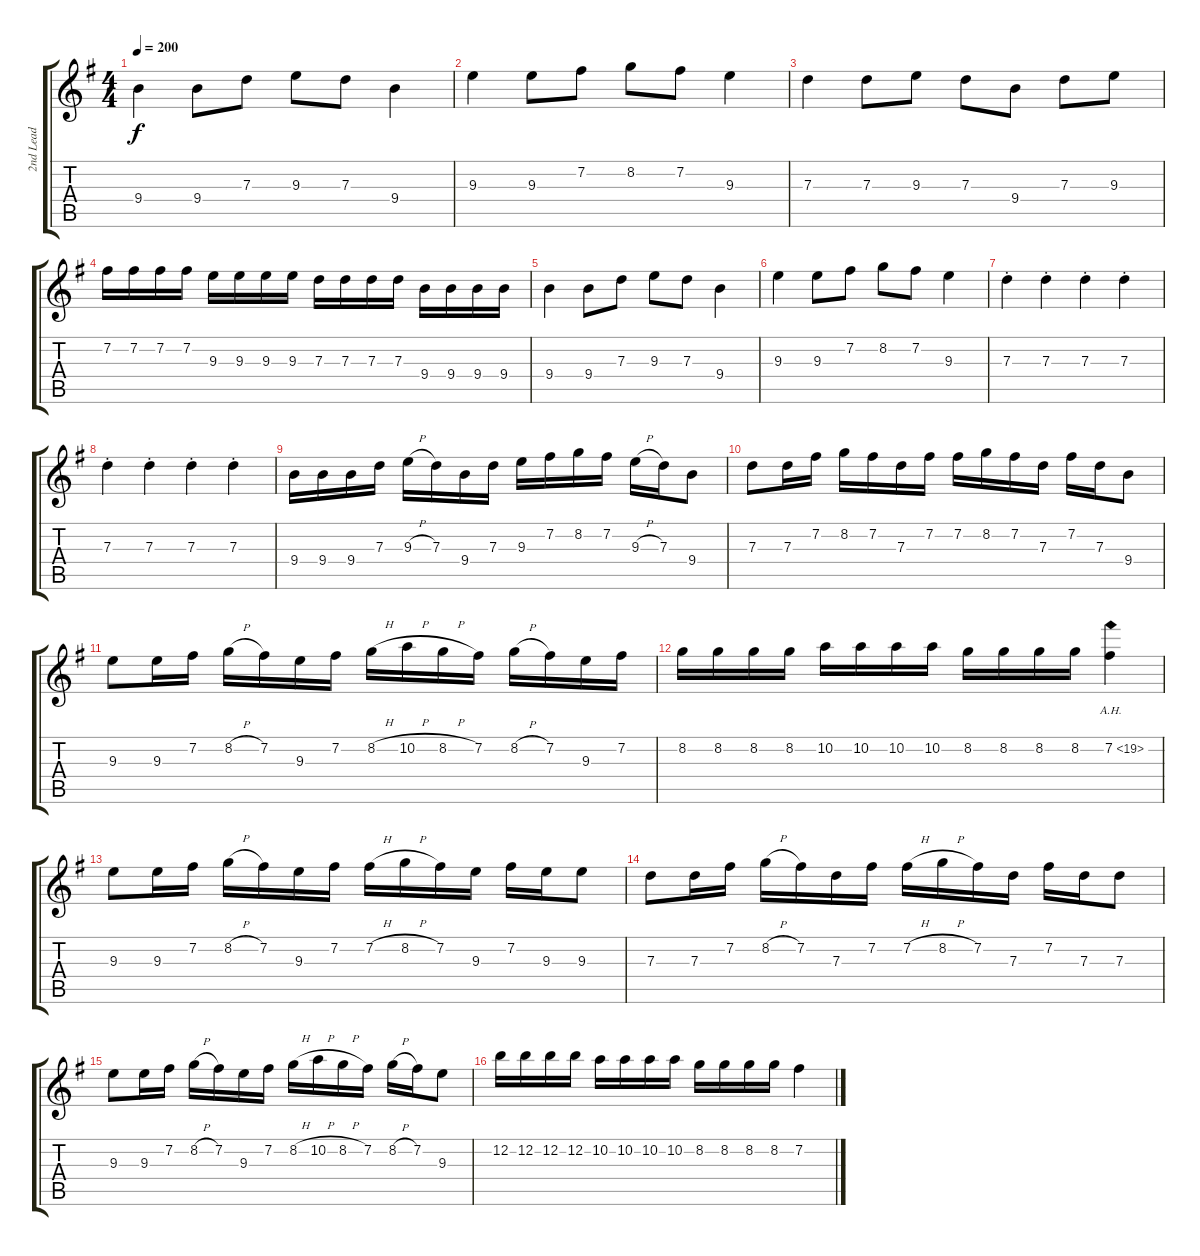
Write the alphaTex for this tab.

\track ("2nd Lead" "2nd Lead") {instrument distortionguitar}
\staff {score tabs}
\tuning (E4 B3 G3 D3 A2 E2) {hide}
\ts (4 4)
\tempo 200
\clef g2
\ks g
9.4.4{dy f instrument distortionguitar} 9.4.8 7.3.8 9.3.8 7.3.8 9.4.4 |
9.3.4 9.3.8 7.2.8 8.2.8 7.2.8 9.3.4 |
7.3.4 7.3.8 9.3.8 7.3.8 9.4.8 7.3.8 9.3.8 |
7.2.16 7.2.16 7.2.16 7.2.16 9.3.16 9.3.16 9.3.16 9.3.16 7.3.16 7.3.16 7.3.16 7.3.16 9.4.16 9.4.16 9.4.16 9.4.16 |
9.4.4 9.4.8 7.3.8 9.3.8 7.3.8 9.4.4 |
9.3.4 9.3.8 7.2.8 8.2.8 7.2.8 9.3.4 |
7.3{st}.4 7.3{st}.4 7.3{st}.4 7.3{st}.4 |
7.3{st}.4 7.3{st}.4 7.3{st}.4 7.3{st}.4 |
9.4.16 9.4.16 9.4.16 7.3.16 9.3{h}.16 7.3.16 9.4.16 7.3.16 9.3.16 7.2.16 8.2.16 7.2.16 9.3{h}.16 7.3.16 9.4.8 |
7.3.8 7.3.16 7.2.16 8.2.16 7.2.16 7.3.16 7.2.16 7.2.16 8.2.16 7.2.16 7.3.16 7.2.16 7.3.16 9.4.8 |
9.3.8 9.3.16 7.2.16 8.2{h}.16 7.2.16 9.3.16 7.2.16 8.2{h}.16 10.2{h}.16 8.2{h}.16 7.2.16 8.2{h}.16 7.2.16 9.3.16 7.2.16 |
8.2.16 8.2.16 8.2.16 8.2.16 10.2.16 10.2.16 10.2.16 10.2.16 8.2.16 8.2.16 8.2.16 8.2.16 7.2{ah 12}.4 |
9.3.8 9.3.16 7.2.16 8.2{h}.16 7.2.16 9.3.16 7.2.16 7.2{h}.16 8.2{h}.16 7.2.16 9.3.16 7.2.16 9.3.16 9.3.8 |
7.3.8 7.3.16 7.2.16 8.2{h}.16 7.2.16 7.3.16 7.2.16 7.2{h}.16 8.2{h}.16 7.2.16 7.3.16 7.2.16 7.3.16 7.3.8 |
9.3.8 9.3.16 7.2.16 8.2{h}.16 7.2.16 9.3.16 7.2.16 8.2{h}.16 10.2{h}.16 8.2{h}.16 7.2.16 8.2{h}.16 7.2.16 9.3.8 |
12.2.16 12.2.16 12.2.16 12.2.16 10.2.16 10.2.16 10.2.16 10.2.16 8.2.16 8.2.16 8.2.16 8.2.16 7.2.4
